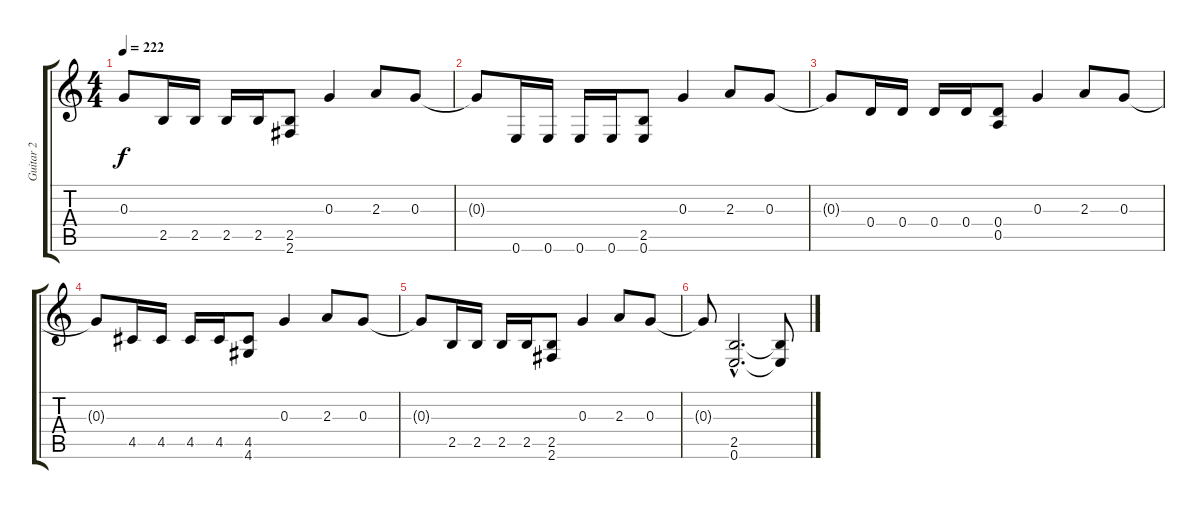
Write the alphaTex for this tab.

\track ("Guitar 2" "Guitar 2") {instrument distortionguitar}
\staff {score tabs}
\tuning (E4 B3 G3 D3 A2 E2) {hide}
\ts (4 4)
\tempo 222
\clef g2
\ks c
0.3{t}.8{dy f} 2.5.16 2.5.16 2.5.16 2.5.16 (2.5 2.6).8 0.3.4 2.3.8 0.3.8 |
0.3{t}.8 0.6.16 0.6.16 0.6.16 0.6.16 (2.5 0.6).8 0.3.4 2.3.8 0.3.8 |
0.3{t}.8 0.4.16 0.4.16 0.4.16 0.4.16 (0.4 0.5).8 0.3.4 2.3.8 0.3.8 |
0.3{t}.8 4.5.16 4.5.16 4.5.16 4.5.16 (4.5 4.6).8 0.3.4 2.3.8 0.3.8 |
0.3{t}.8 2.5.16 2.5.16 2.5.16 2.5.16 (2.5 2.6).8 0.3.4 2.3.8 0.3.8 |
0.3{t}.8 (2.5{hac} 0.6{hac}).2{d} (2.5{t} 0.6{t}).8
